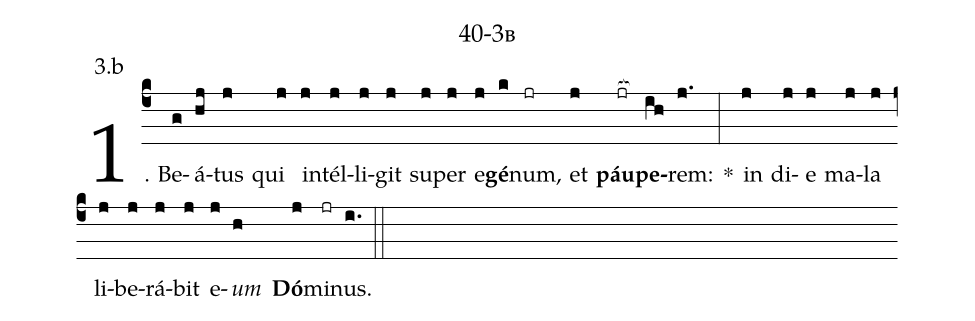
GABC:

name: 40-3b;
annotation: 3.b;
%%
(c4)1. Be(g)á(hj)tus(j) qui(j) in(j)tél(j)li(j)git(j) su(j)per(j) e(j)<b>gé</b>(k)num,(jr) et(j) <b>páu</b>(jr[ocb:1{])<b>pe</b>(ih[ocb:0}])rem:(j.) *(:) in(j) di(j)e(j) ma(j)la(j) li(j)be(j)rá(j)bit(j) e(j)<i>um</i>(h) <b>Dó</b>(j)mi(jr)nus.(i.) (::)
